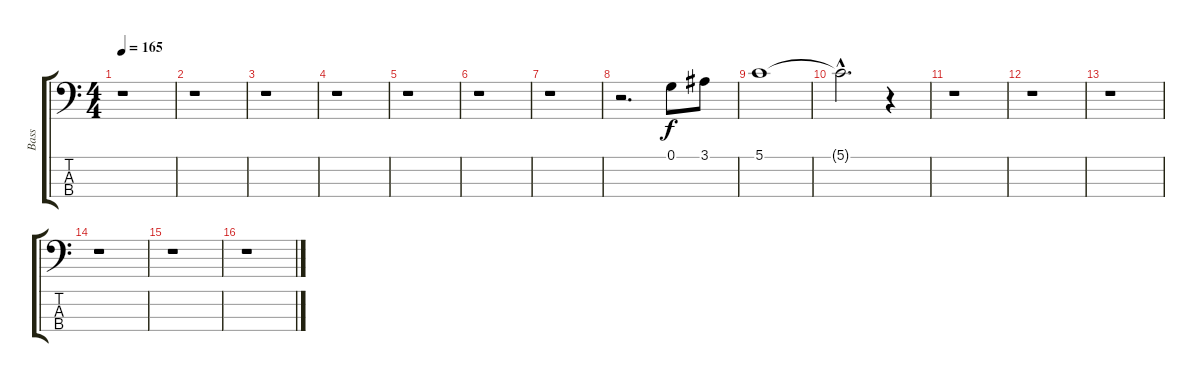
\track ("Bass" "Bass") {instrument fretlessbass}
\staff {score tabs}
\tuning (G2 D2 A1 E1) {hide}
\ts (4 4)
\tempo 165
\clef f4
\ks c
r.1{dy f} |
r.1 |
r.1 |
r.1 |
r.1 |
r.1 |
r.1 |
r.2{d} 0.1.8 3.1.8 |
5.1.1 |
5.1{hac t}.2{d} r.4 |
r.1 |
r.1 |
r.1 |
r.1 |
r.1 |
r.1
